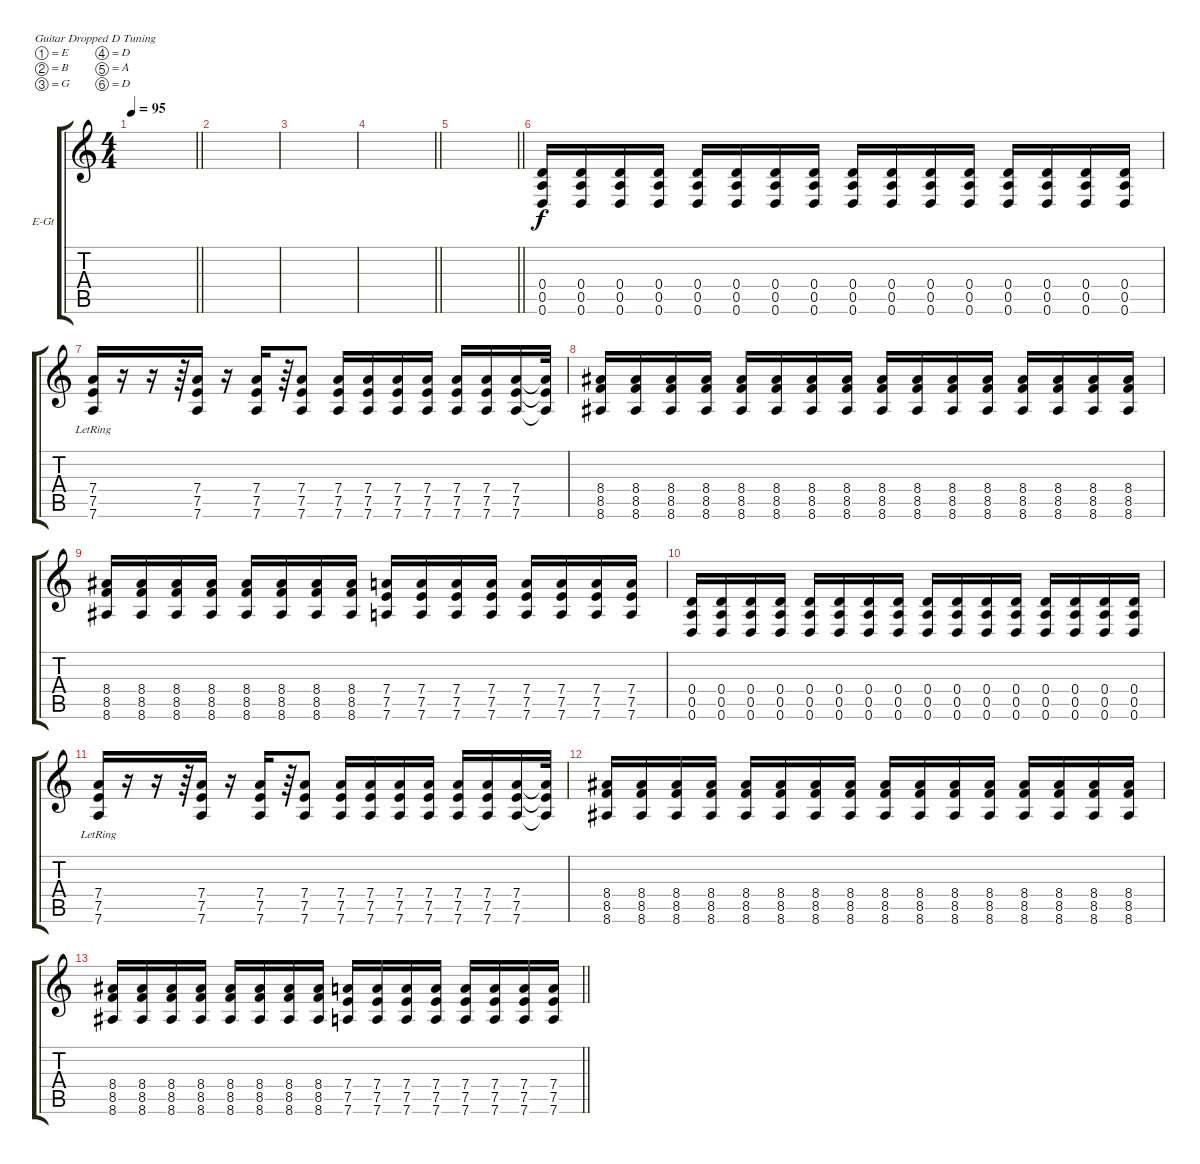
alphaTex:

\bracketExtendMode groupsimilarinstruments
\firstSystemTrackNameOrientation horizontal
\otherSystemsTrackNameOrientation horizontal
\track ("Aditional Guitar" "E-Gt") {instrument distortionguitar}
\staff {score tabs}
\tuning (E4 B3 G3 D3 A2 D2)
\ts (4 4)
\tempo 95
\clef g2
\scale
0.333333
\barLineRight lightlight
\ks c
|
\scale
0.333333 |
\scale
0.333333 |
\scale
0.333333
\barLineRight lightlight
|
\scale
0.333333
\barLineRight lightlight
|
\scale
0.333333 (0.4 0.5 0.6).16 (0.4 0.5 0.6).16 (0.4 0.5 0.6).16 (0.4 0.5 0.6).16 (0.4 0.5 0.6).16 (0.4 0.5 0.6).16 (0.4 0.5 0.6).16 (0.4 0.5 0.6).16 (0.4 0.5 0.6).16 (0.4 0.5 0.6).16 (0.4 0.5 0.6).16 (0.4 0.5 0.6).16 (0.4 0.5 0.6).16 (0.4 0.5 0.6).16 (0.4 0.5 0.6).16 (0.4 0.5 0.6).16 |
\scale
0.333333 (7.5{lr} 7.4 7.6).16 r.16 r.16 r.64 (7.5 7.4 7.6).16 r.16 (7.5 7.4 7.6).16 r.64 (7.5 7.4 7.6).8 (7.5 7.4 7.6).16 (7.5 7.4 7.6).16 (7.5 7.4 7.6).16 (7.5 7.4 7.6).16 (7.5 7.4 7.6).16 (7.5 7.4 7.6).16 (7.5 7.4 7.6).16 (7.5{t} 7.6{t} 7.4{t}).32 |
\scale
0.333333 (8.4 8.5 8.6).16 (8.4 8.5 8.6).16 (8.4 8.5 8.6).16 (8.4 8.5 8.6).16 (8.4 8.5 8.6).16 (8.4 8.5 8.6).16 (8.4 8.5 8.6).16 (8.4 8.5 8.6).16 (8.4 8.5 8.6).16 (8.4 8.5 8.6).16 (8.4 8.5 8.6).16 (8.4 8.5 8.6).16 (8.4 8.5 8.6).16 (8.4 8.5 8.6).16 (8.4 8.5 8.6).16 (8.4 8.5 8.6).16 |
\scale
0.333333 (8.4 8.5 8.6).16 (8.4 8.5 8.6).16 (8.4 8.5 8.6).16 (8.4 8.5 8.6).16 (8.4 8.5 8.6).16 (8.4 8.5 8.6).16 (8.4 8.5 8.6).16 (8.4 8.5 8.6).16 (7.4 7.5 7.6).16 (7.4 7.5 7.6).16 (7.4 7.5 7.6).16 (7.4 7.5 7.6).16 (7.4 7.5 7.6).16 (7.4 7.5 7.6).16 (7.4 7.5 7.6).16 (7.4 7.5 7.6).16 |
\scale
0.333333 (0.4 0.5 0.6).16 (0.4 0.5 0.6).16 (0.4 0.5 0.6).16 (0.4 0.5 0.6).16 (0.4 0.5 0.6).16 (0.4 0.5 0.6).16 (0.4 0.5 0.6).16 (0.4 0.5 0.6).16 (0.4 0.5 0.6).16 (0.4 0.5 0.6).16 (0.4 0.5 0.6).16 (0.4 0.5 0.6).16 (0.4 0.5 0.6).16 (0.4 0.5 0.6).16 (0.4 0.5 0.6).16 (0.4 0.5 0.6).16 |
\scale
0.333333 (7.5{lr} 7.4 7.6).16 r.16 r.16 r.64 (7.5 7.4 7.6).16 r.16 (7.5 7.4 7.6).16 r.64 (7.5 7.4 7.6).8 (7.5 7.4 7.6).16 (7.5 7.4 7.6).16 (7.5 7.4 7.6).16 (7.5 7.4 7.6).16 (7.5 7.4 7.6).16 (7.5 7.4 7.6).16 (7.5 7.4 7.6).16 (7.5{t} 7.6{t} 7.4{t}).32 |
\scale
0.333333 (8.4 8.5 8.6).16 (8.4 8.5 8.6).16 (8.4 8.5 8.6).16 (8.4 8.5 8.6).16 (8.4 8.5 8.6).16 (8.4 8.5 8.6).16 (8.4 8.5 8.6).16 (8.4 8.5 8.6).16 (8.4 8.5 8.6).16 (8.4 8.5 8.6).16 (8.4 8.5 8.6).16 (8.4 8.5 8.6).16 (8.4 8.5 8.6).16 (8.4 8.5 8.6).16 (8.4 8.5 8.6).16 (8.4 8.5 8.6).16 |
\scale
0.333333
\barLineRight lightlight
(8.4 8.5 8.6).16 (8.4 8.5 8.6).16 (8.4 8.5 8.6).16 (8.4 8.5 8.6).16 (8.4 8.5 8.6).16 (8.4 8.5 8.6).16 (8.4 8.5 8.6).16 (8.4 8.5 8.6).16 (7.4 7.5 7.6).16 (7.4 7.5 7.6).16 (7.4 7.5 7.6).16 (7.4 7.5 7.6).16 (7.4 7.5 7.6).16 (7.4 7.5 7.6).16 (7.4 7.5 7.6).16 (7.6 7.5 7.4).16 |
\scale
0.333333 |
\scale
0.333333 |
\scale
0.333333
